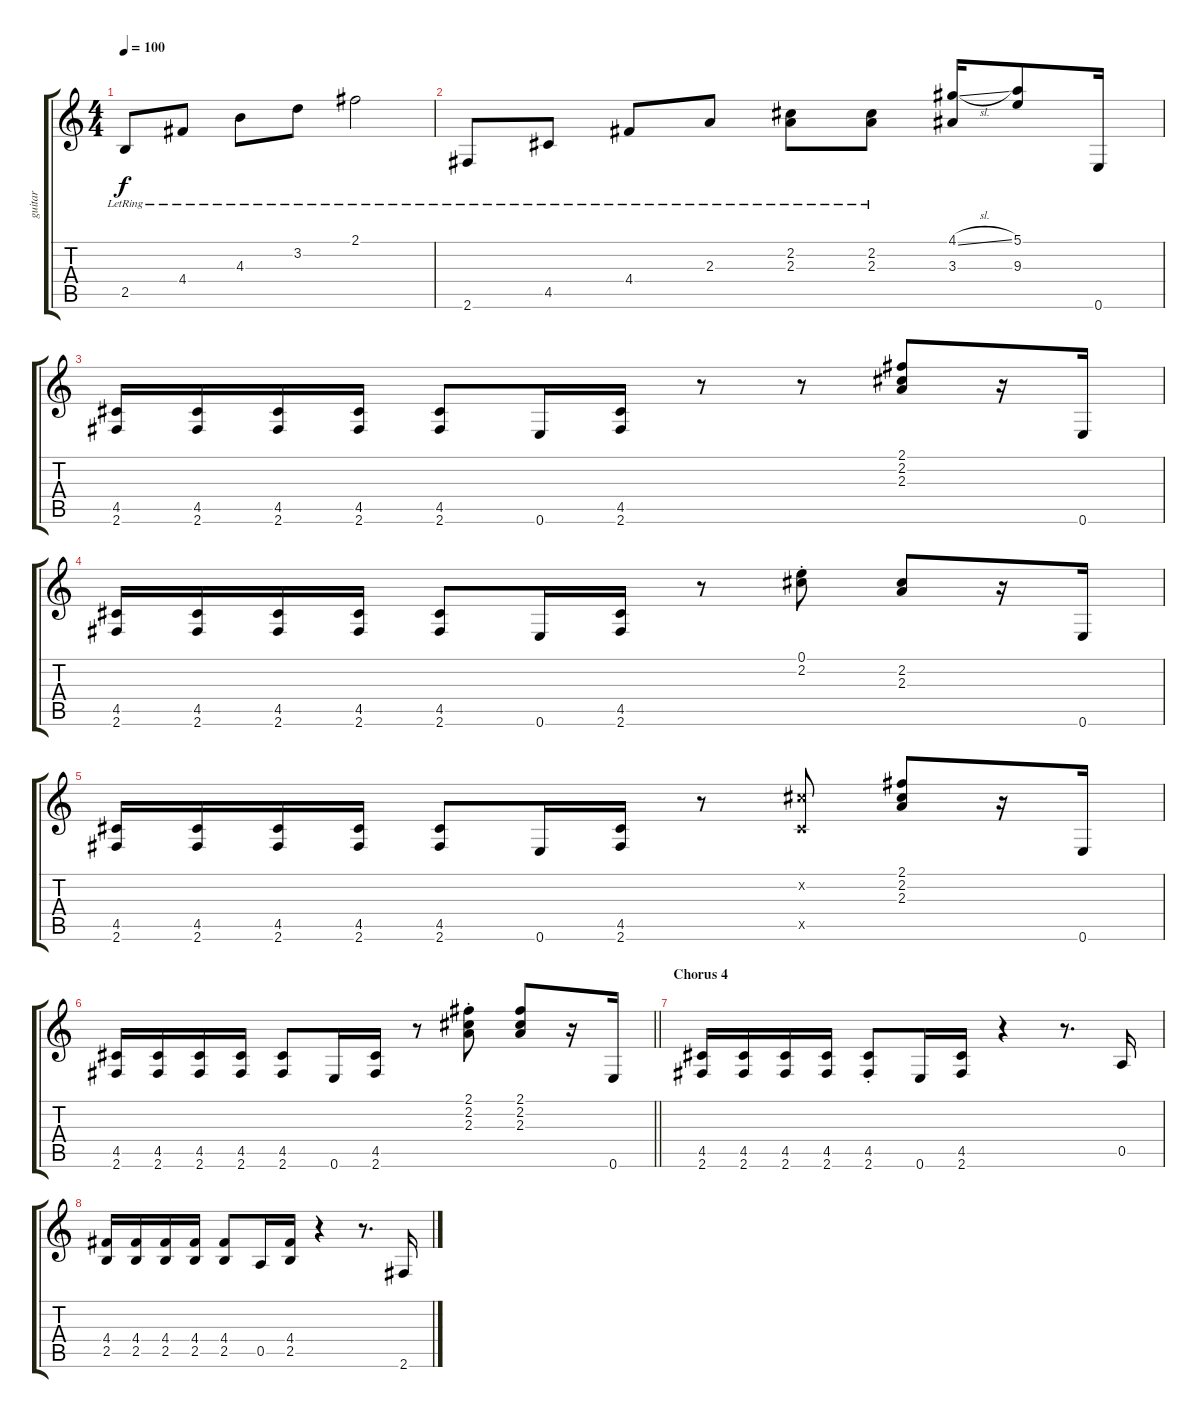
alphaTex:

\track ("guitar" "guitar") {instrument overdrivenguitar}
\staff {score tabs}
\tuning (E4 B3 G3 D3 A2 E2) {hide}
\ts (4 4)
\tempo 100
\clef g2
\ks c
2.5{lr}.8{dy f} 4.4{lr}.8 4.3{lr}.8 3.2{lr}.8 2.1{lr}.2 |
2.6{lr}.8 4.5{lr}.8 4.4{lr}.8 2.3{lr}.8 (2.2{lr} 2.3{lr}).8 (2.2{lr} 2.3{lr}).8 (4.1{sl} 3.3).16 (5.1 9.3).8 0.6.16 |
(4.5 2.6).16 (4.5 2.6).16 (4.5 2.6).16 (4.5 2.6).16 (4.5 2.6).8 0.6.16 (4.5 2.6).16 r.8 r.8 (2.1 2.2 2.3).8 r.16 0.6.16 |
(4.5 2.6).16 (4.5 2.6).16 (4.5 2.6).16 (4.5 2.6).16 (4.5 2.6).8 0.6.16 (4.5 2.6).16 r.8 (0.1{st} 2.2{st}).8 (2.2 2.3).8 r.16 0.6.16 |
(4.5 2.6).16 (4.5 2.6).16 (4.5 2.6).16 (4.5 2.6).16 (4.5 2.6).8 0.6.16 (4.5 2.6).16 r.8 (2.2{x} 4.5{x}).8 (2.1 2.2 2.3).8 r.16 0.6.16 |
\barLineRight lightlight
(4.5 2.6).16 (4.5 2.6).16 (4.5 2.6).16 (4.5 2.6).16 (4.5 2.6).8 0.6.16 (4.5 2.6).16 r.8 (2.1{st} 2.2{st} 2.3{st}).8 (2.1 2.2 2.3).8 r.16 0.6.16 |
\section ("" "Chorus 4")
(4.5 2.6).16 (4.5 2.6).16 (4.5 2.6).16 (4.5 2.6).16 (4.5 2.6{st}).8 0.6.16 (4.5 2.6).16 r.4 r.8{d} 0.5.16 |
(4.4 2.5).16 (4.4 2.5).16 (4.4 2.5).16 (4.4 2.5).16 (4.4 2.5).8 0.5.16 (4.4 2.5).16 r.4 r.8{d} 2.6.16
